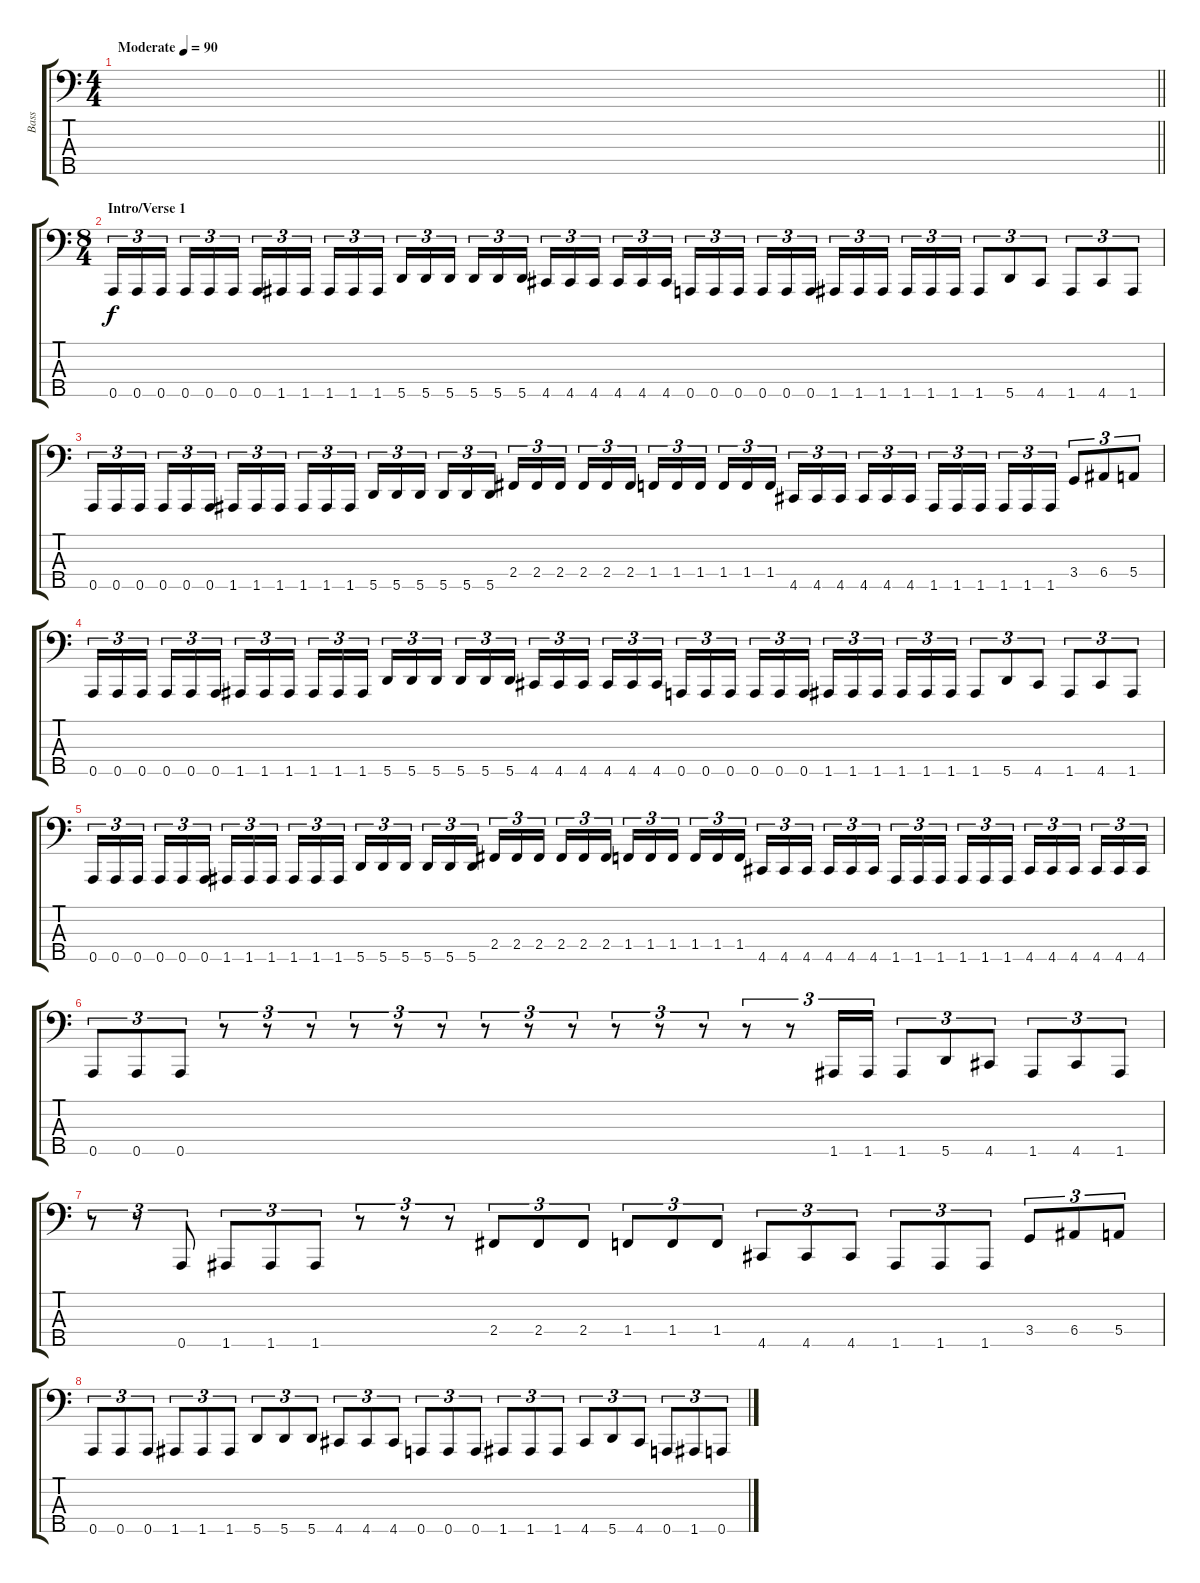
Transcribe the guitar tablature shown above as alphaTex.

\track ("Bass" "Bass") {instrument slapbass1}
\staff {score tabs}
\tuning (G2 D2 A1 E1 A0) {hide}
\ts (4 4)
\tempo (90 "Moderate")
\clef f4
\barLineRight lightlight
\ks c
|
\ts (8 4)
\section ("" "Intro/Verse 1")
0.5.16{tu (3 2)} 0.5.16{tu (3 2)} 0.5.16{tu (3 2) beam splitsecondary} 0.5.16{tu (3 2)} 0.5.16{tu (3 2)} 0.5.16{tu (3 2)} 0.5.16{tu (3 2)} 1.5.16{tu (3 2)} 1.5.16{tu (3 2) beam splitsecondary} 1.5.16{tu (3 2)} 1.5.16{tu (3 2)} 1.5.16{tu (3 2)} 5.5.16{tu (3 2)} 5.5.16{tu (3 2)} 5.5.16{tu (3 2) beam splitsecondary} 5.5.16{tu (3 2)} 5.5.16{tu (3 2)} 5.5.16{tu (3 2)} 4.5.16{tu (3 2)} 4.5.16{tu (3 2)} 4.5.16{tu (3 2) beam splitsecondary} 4.5.16{tu (3 2)} 4.5.16{tu (3 2)} 4.5.16{tu (3 2)} 0.5.16{tu (3 2)} 0.5.16{tu (3 2)} 0.5.16{tu (3 2) beam splitsecondary} 0.5.16{tu (3 2)} 0.5.16{tu (3 2)} 0.5.16{tu (3 2)} 1.5.16{tu (3 2)} 1.5.16{tu (3 2)} 1.5.16{tu (3 2) beam splitsecondary} 1.5.16{tu (3 2)} 1.5.16{tu (3 2)} 1.5.16{tu (3 2)} 1.5.8{tu (3 2)} 5.5.8{tu (3 2)} 4.5.8{tu (3 2)} 1.5.8{tu (3 2)} 4.5.8{tu (3 2)} 1.5.8{tu (3 2)} |
0.5.16{tu (3 2)} 0.5.16{tu (3 2)} 0.5.16{tu (3 2) beam splitsecondary} 0.5.16{tu (3 2)} 0.5.16{tu (3 2)} 0.5.16{tu (3 2)} 1.5.16{tu (3 2)} 1.5.16{tu (3 2)} 1.5.16{tu (3 2) beam splitsecondary} 1.5.16{tu (3 2)} 1.5.16{tu (3 2)} 1.5.16{tu (3 2)} 5.5.16{tu (3 2)} 5.5.16{tu (3 2)} 5.5.16{tu (3 2) beam splitsecondary} 5.5.16{tu (3 2)} 5.5.16{tu (3 2)} 5.5.16{tu (3 2)} 2.4.16{tu (3 2)} 2.4.16{tu (3 2)} 2.4.16{tu (3 2) beam splitsecondary} 2.4.16{tu (3 2)} 2.4.16{tu (3 2)} 2.4.16{tu (3 2)} 1.4.16{tu (3 2)} 1.4.16{tu (3 2)} 1.4.16{tu (3 2) beam splitsecondary} 1.4.16{tu (3 2)} 1.4.16{tu (3 2)} 1.4.16{tu (3 2)} 4.5.16{tu (3 2)} 4.5.16{tu (3 2)} 4.5.16{tu (3 2) beam splitsecondary} 4.5.16{tu (3 2)} 4.5.16{tu (3 2)} 4.5.16{tu (3 2)} 1.5.16{tu (3 2)} 1.5.16{tu (3 2)} 1.5.16{tu (3 2) beam splitsecondary} 1.5.16{tu (3 2)} 1.5.16{tu (3 2)} 1.5.16{tu (3 2)} 3.4.8{tu (3 2)} 6.4.8{tu (3 2)} 5.4.8{tu (3 2)} |
0.5.16{tu (3 2)} 0.5.16{tu (3 2)} 0.5.16{tu (3 2) beam splitsecondary} 0.5.16{tu (3 2)} 0.5.16{tu (3 2)} 0.5.16{tu (3 2)} 1.5.16{tu (3 2)} 1.5.16{tu (3 2)} 1.5.16{tu (3 2) beam splitsecondary} 1.5.16{tu (3 2)} 1.5.16{tu (3 2)} 1.5.16{tu (3 2)} 5.5.16{tu (3 2)} 5.5.16{tu (3 2)} 5.5.16{tu (3 2) beam splitsecondary} 5.5.16{tu (3 2)} 5.5.16{tu (3 2)} 5.5.16{tu (3 2)} 4.5.16{tu (3 2)} 4.5.16{tu (3 2)} 4.5.16{tu (3 2) beam splitsecondary} 4.5.16{tu (3 2)} 4.5.16{tu (3 2)} 4.5.16{tu (3 2)} 0.5.16{tu (3 2)} 0.5.16{tu (3 2)} 0.5.16{tu (3 2) beam splitsecondary} 0.5.16{tu (3 2)} 0.5.16{tu (3 2)} 0.5.16{tu (3 2)} 1.5.16{tu (3 2)} 1.5.16{tu (3 2)} 1.5.16{tu (3 2) beam splitsecondary} 1.5.16{tu (3 2)} 1.5.16{tu (3 2)} 1.5.16{tu (3 2)} 1.5.8{tu (3 2)} 5.5.8{tu (3 2)} 4.5.8{tu (3 2)} 1.5.8{tu (3 2)} 4.5.8{tu (3 2)} 1.5.8{tu (3 2)} |
0.5.16{tu (3 2)} 0.5.16{tu (3 2)} 0.5.16{tu (3 2) beam splitsecondary} 0.5.16{tu (3 2)} 0.5.16{tu (3 2)} 0.5.16{tu (3 2)} 1.5.16{tu (3 2)} 1.5.16{tu (3 2)} 1.5.16{tu (3 2) beam splitsecondary} 1.5.16{tu (3 2)} 1.5.16{tu (3 2)} 1.5.16{tu (3 2)} 5.5.16{tu (3 2)} 5.5.16{tu (3 2)} 5.5.16{tu (3 2) beam splitsecondary} 5.5.16{tu (3 2)} 5.5.16{tu (3 2)} 5.5.16{tu (3 2)} 2.4.16{tu (3 2)} 2.4.16{tu (3 2)} 2.4.16{tu (3 2) beam splitsecondary} 2.4.16{tu (3 2)} 2.4.16{tu (3 2)} 2.4.16{tu (3 2)} 1.4.16{tu (3 2)} 1.4.16{tu (3 2)} 1.4.16{tu (3 2) beam splitsecondary} 1.4.16{tu (3 2)} 1.4.16{tu (3 2)} 1.4.16{tu (3 2)} 4.5.16{tu (3 2)} 4.5.16{tu (3 2)} 4.5.16{tu (3 2) beam splitsecondary} 4.5.16{tu (3 2)} 4.5.16{tu (3 2)} 4.5.16{tu (3 2)} 1.5.16{tu (3 2)} 1.5.16{tu (3 2)} 1.5.16{tu (3 2) beam splitsecondary} 1.5.16{tu (3 2)} 1.5.16{tu (3 2)} 1.5.16{tu (3 2)} 4.5.16{tu (3 2)} 4.5.16{tu (3 2)} 4.5.16{tu (3 2) beam splitsecondary} 4.5.16{tu (3 2)} 4.5.16{tu (3 2)} 4.5.16{tu (3 2)} |
0.5.8{tu (3 2)} 0.5.8{tu (3 2)} 0.5.8{tu (3 2)} r.8{tu (3 2)} r.8{tu (3 2)} r.8{tu (3 2)} r.8{tu (3 2)} r.8{tu (3 2)} r.8{tu (3 2)} r.8{tu (3 2)} r.8{tu (3 2)} r.8{tu (3 2)} r.8{tu (3 2)} r.8{tu (3 2)} r.8{tu (3 2)} r.8{tu (3 2)} r.8{tu (3 2)} 1.5.16{tu (3 2)} 1.5.16{tu (3 2)} 1.5.8{tu (3 2)} 5.5.8{tu (3 2)} 4.5.8{tu (3 2)} 1.5.8{tu (3 2)} 4.5.8{tu (3 2)} 1.5.8{tu (3 2)} |
r.8{tu (3 2)} r.8{tu (3 2)} 0.5.8{tu (3 2)} 1.5.8{tu (3 2)} 1.5.8{tu (3 2)} 1.5.8{tu (3 2)} r.8{tu (3 2)} r.8{tu (3 2)} r.8{tu (3 2)} 2.4.8{tu (3 2)} 2.4.8{tu (3 2)} 2.4.8{tu (3 2)} 1.4.8{tu (3 2)} 1.4.8{tu (3 2)} 1.4.8{tu (3 2)} 4.5.8{tu (3 2)} 4.5.8{tu (3 2)} 4.5.8{tu (3 2)} 1.5.8{tu (3 2)} 1.5.8{tu (3 2)} 1.5.8{tu (3 2)} 3.4.8{tu (3 2)} 6.4.8{tu (3 2)} 5.4.8{tu (3 2)} |
0.5.8{tu (3 2)} 0.5.8{tu (3 2)} 0.5.8{tu (3 2)} 1.5.8{tu (3 2)} 1.5.8{tu (3 2)} 1.5.8{tu (3 2)} 5.5.8{tu (3 2)} 5.5.8{tu (3 2)} 5.5.8{tu (3 2)} 4.5.8{tu (3 2)} 4.5.8{tu (3 2)} 4.5.8{tu (3 2)} 0.5.8{tu (3 2)} 0.5.8{tu (3 2)} 0.5.8{tu (3 2)} 1.5.8{tu (3 2)} 1.5.8{tu (3 2)} 1.5.8{tu (3 2)} 4.5.8{tu (3 2)} 5.5.8{tu (3 2)} 4.5.8{tu (3 2)} 0.5.8{tu (3 2)} 1.5.8{tu (3 2)} 0.5.8{tu (3 2)}
